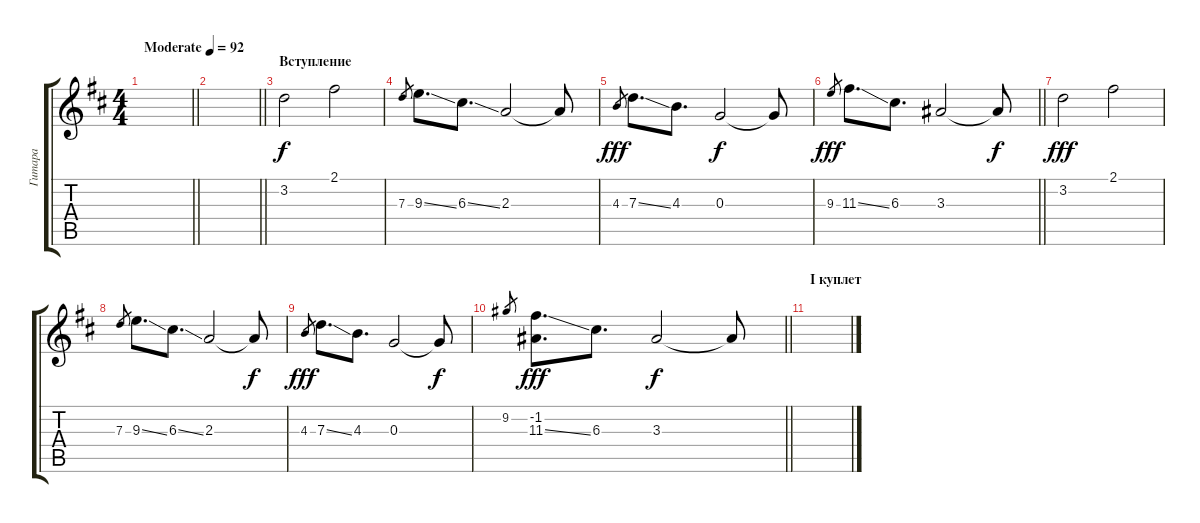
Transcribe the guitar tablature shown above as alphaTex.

\track ("Гитара" "Гитара") {instrument acousticguitarnylon}
\staff {score tabs}
\tuning (E4 B3 G3 D3 A2 E2) {hide}
\ts (4 4)
\section ("" "")
\tempo (92 "Moderate")
\clef g2
\barLineRight lightlight
\ks bminor
|
\barLineRight lightlight
|
\section ("" "Вступление")
3.2.2 2.1.2 |
7.3.8{gr} 9.3{ss}.8{d} 6.3{ss}.8{d} 2.3.2 2.3{t}.8{dy f} |
4.3.8{gr dy fff} 7.3{ss}.8{d} 4.3.8{d} 0.3.2{dy f} 0.3{t}.8 |
\barLineRight lightlight
9.3.8{gr dy fff} 11.3{ss}.8{d} 6.3.8{d} 3.3.2 3.3{t}.8{dy f} |
3.2.2{dy fff} 2.1.2 |
7.3.8{gr} 9.3{ss}.8{d} 6.3{ss}.8{d} 2.3.2 2.3{t}.8{dy f} |
4.3.8{gr dy fff} 7.3{ss}.8{d} 4.3.8{d} 0.3.2 0.3{t}.8{dy f} |
\barLineRight lightlight
9.2.8{gr} (-1.2 11.3{ss}).8{d dy fff} 6.3.8{d} 3.3.2{dy f} 3.3{t}.8 |
\section ("" "I куплет")
